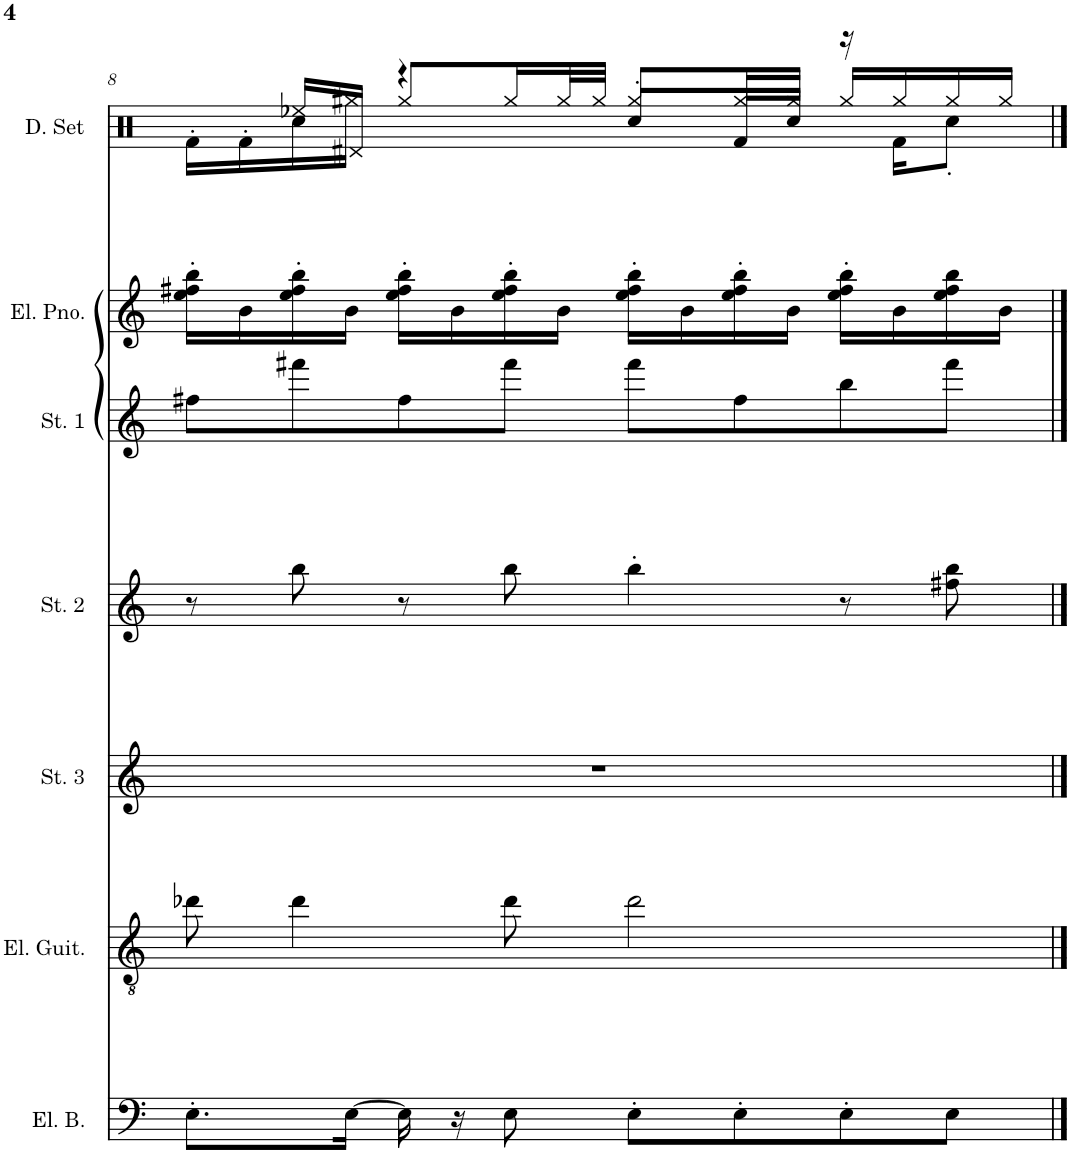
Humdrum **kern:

**kern	**kern	**kern	**kern	**kern	**kern	**kern
*part7	*part6	*part5	*part4	*part3	*part2	*part1
*staff7	*staff6	*staff5	*staff4	*staff3	*staff2	*staff1
*I"5-str. Electric Bass	*I"Electric Guitar	*I"Strings 3	*I"Strings 2	*I"Strings 1	*I"Electric Piano	*I"Drumset
*I'El. B.	*I'El. Guit.	*I'St. 3	*I'St. 2	*I'St. 1	*I'El. Pno.	*I'D. Set
!!LO:PB:g=z
*clefF4	*clefGv2	*clefG2	*clefG2	*clefG2	*clefG2	*clefX
*Trd7c12	*	*	*	*	*	*
*k[]	*k[]	*k[]	*k[]	*k[]	*k[]	*k[]
*M4/4	*M4/4	*M4/4	*M4/4	*M4/4	*M4/4	*M4/4
=8	=8	=8	=8	=8	=8	=8
*	*	*	*	*	*	*^
8.E'\L	8dd-X\	1r	8r	8ff#X\L	16ee\' 16ff#X\' 16bb\'LL	16Rf'\LL	8ryy
.	.	.	.	.	16b\	16Rf'\	.
.	4dd-\	.	8bb\	8fff#X\	16ee\' 16ff#\' 16bb\'	16Rcc\	16Ree/LL
[16E\Jk	.	.	.	.	16b\JJ	16Rgg\JJ	16Rd/JJ
16E\]	.	.	8r	8ff#\	16ee\' 16ff#\' 16bb\'LL	4r	8Rgg/L
16r	.	.	.	.	16b\	.	.
8E\	8dd-\	.	8bb\	8fff#\J	16ee\' 16ff#\' 16bb\'	.	16Rgg/L
.	.	.	.	.	16b\JJ	.	32Rgg/L
.	.	.	.	.	.	.	32Rgg/JJJ
8E'\L	2dd-\	.	4bb'\	8fff#\L	16ee\' 16ff#\' 16bb\'LL	8Rcc'/L	8Rgg/L
.	.	.	.	.	16b\	.	.
8E'\	.	.	.	8ff#\	16ee\' 16ff#\' 16bb\'	16Rf/L	16Rgg/L
.	.	.	.	.	16b\JJ	16Rcc/JJ	16Rgg/JJ
8E'\	.	.	8r	8bb\	16ee\' 16ff#\' 16bb\'LL	16r	16Rgg/LL
.	.	.	.	.	16b\	16Rf\KL	16Rgg/
8E\J	.	.	8ff#X\ 8bb\	8fff#\J	16ee\ 16ff#\ 16bb\	8Rcc'\J	16Rgg/
.	.	.	.	.	16b\JJ	.	16Rgg/JJ
*	*	*	*	*	*	*v	*v
==	==	==	==	==	==	==
*-	*-	*-	*-	*-	*-	*-
